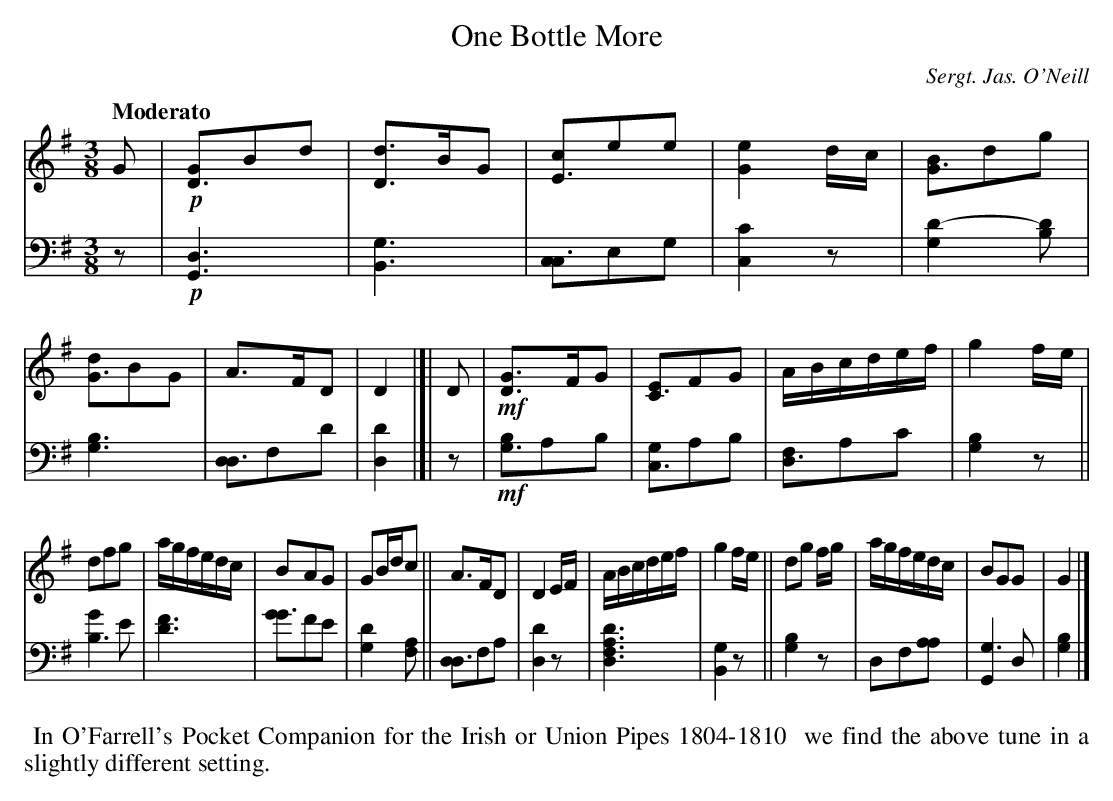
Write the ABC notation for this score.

X:1
T: One Bottle More
Q: "Moderato"
O: Sergt. Jas. O'Neill
M: 3/8
L: 1/8
K: G
V: 1 staves=2
G |!p!\
[GD3]Bd | [dD]>BG | [cE3]ee | [e2G2] d/c/ |\
[BG3]dg | [dG3]BG | A>FD | D2 |]|\
D |!mf!\
[GD]>FG | [EC3]FG | A/B/c/d/e/f/ | g2 f/e/ |
dfg | a/g/f/e/d/c/ | BAG | GB/d/c ||\
A>FD | D2 E/F/ | A/B/c/d/e/f/ | g2 f/e/ ||\
dg f/g/ | a/g/f/e/d/c/ | BGG | G2 |]
V: 2 clef=bass middle=d
z |\
!p![G3d3] | [B3g3] | [cc3-]eg | [c2c'2]z |\
[g2d'2-][bd'] | [g3b3] | [dd3]fd' | [d2d'2] |[| z |\
!mf![bg3]ab | [gc3]ab | [fd3]ac' | [g2b2]z ||
[g'2b3]e' | [f'3d'3] | [g'g'3]f'e' | [d'2g2][af] ||\
[dd3]fa | [d'2d2]z | [d'3a3f3d3] | [g2B2]z ||\
[b2g2]z | df[aa] | [G2g3]d | [g2b2] |]
